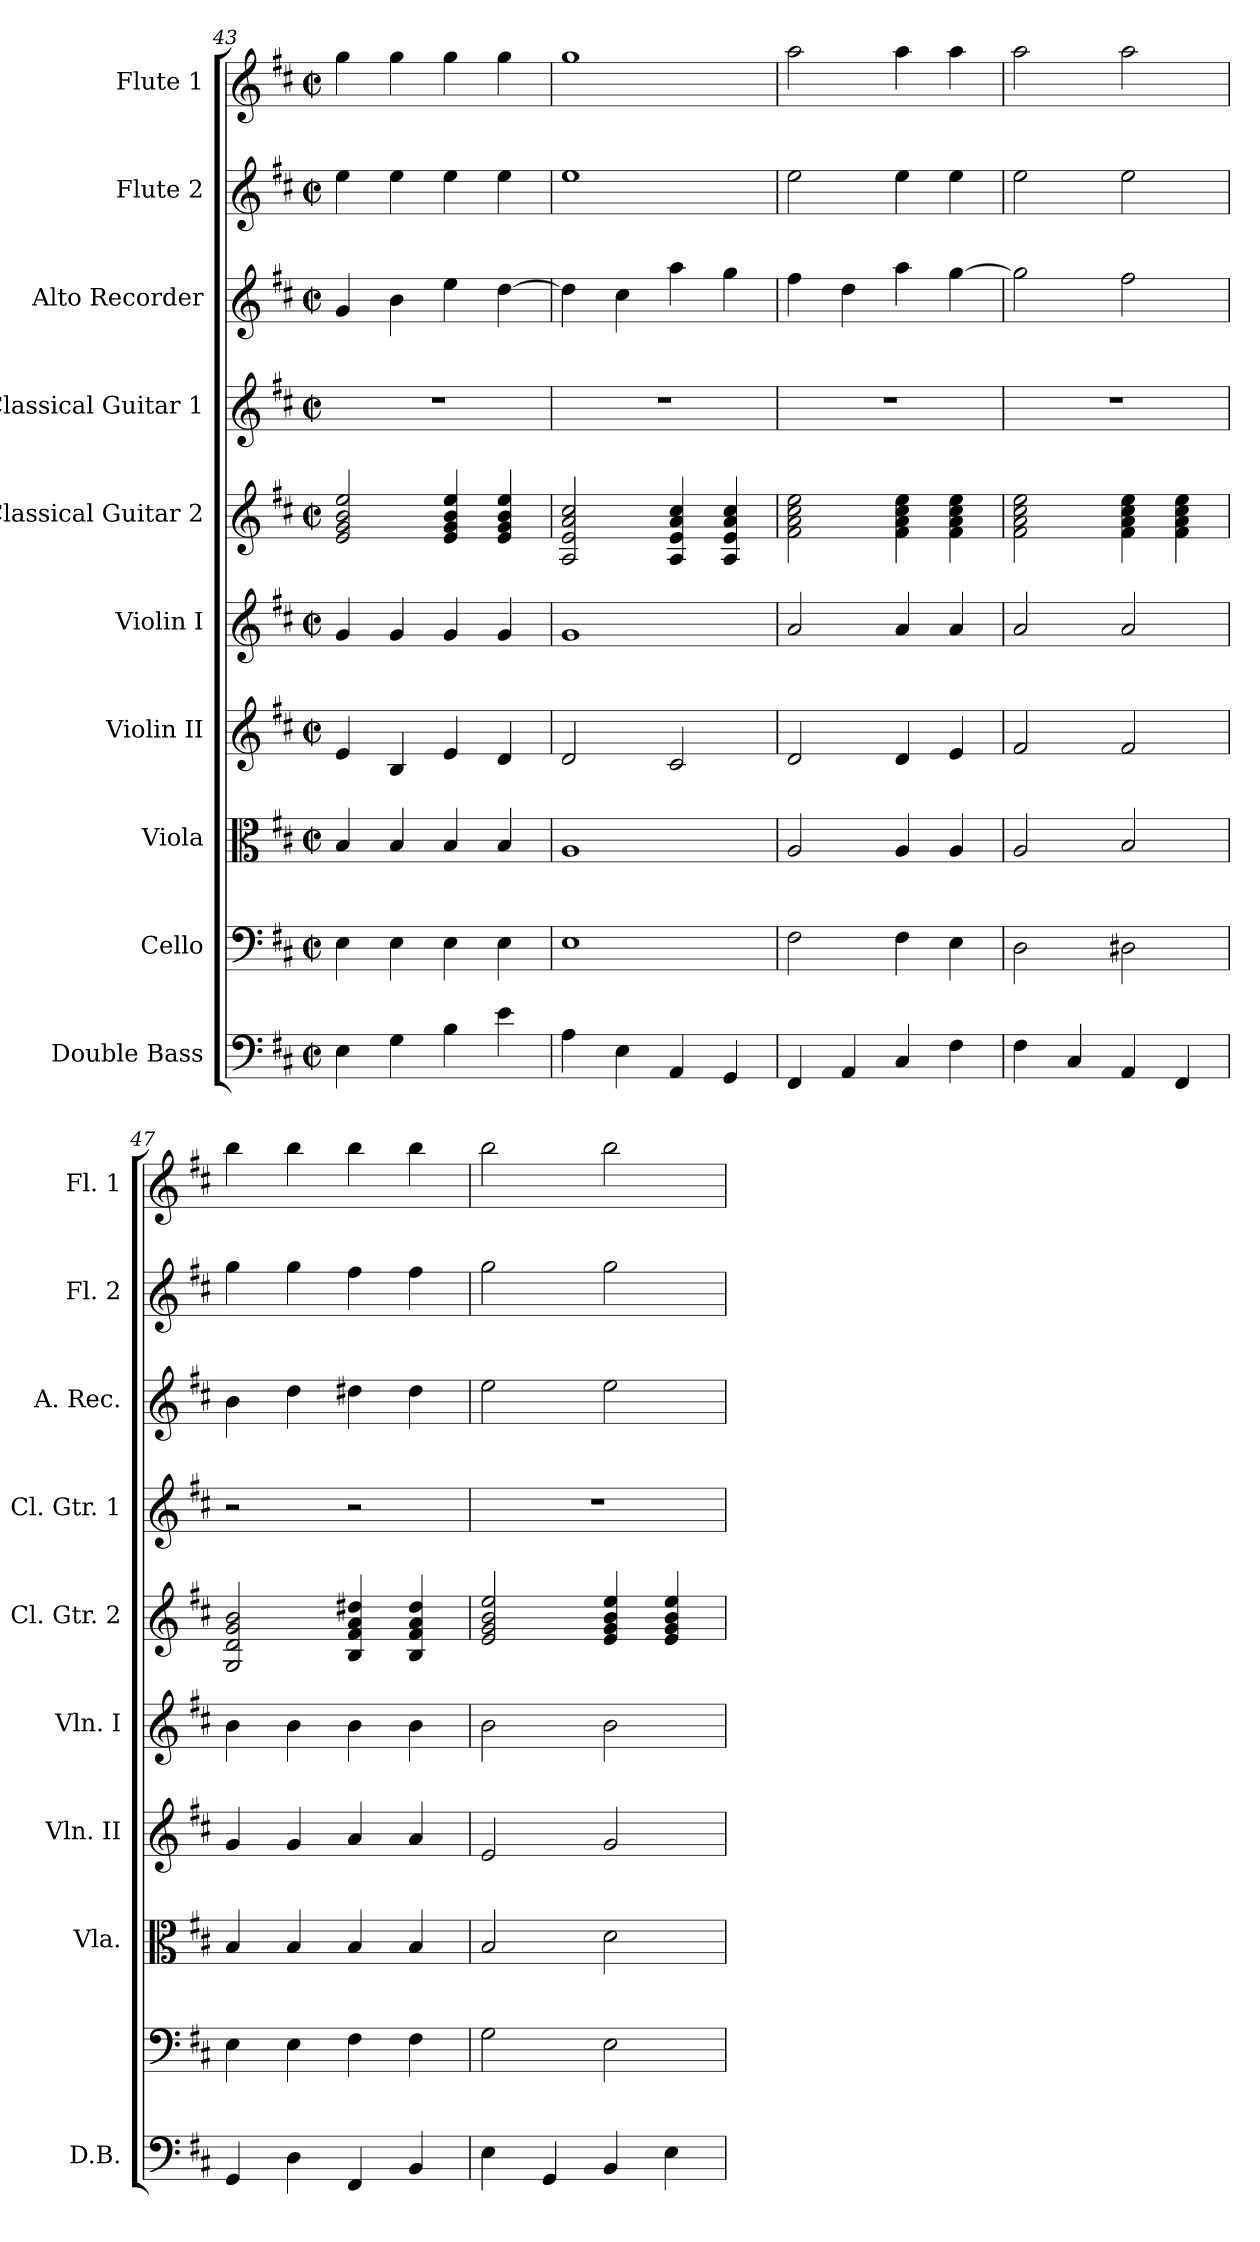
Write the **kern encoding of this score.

**kern	**kern	**kern	**kern	**kern	**kern	**kern	**kern	**kern	**kern
*part10	*part9	*part8	*part7	*part6	*part5	*part4	*part3	*part2	*part1
*staff10	*staff9	*staff8	*staff7	*staff6	*staff5	*staff4	*staff3	*staff2	*staff1
*I"Double Bass	*I"Cello	*I"Viola	*I"Violin II	*I"Violin I	*I"Classical Guitar 2	*I"Classical Guitar 1	*I"Alto Recorder	*I"Flute 2	*I"Flute 1
*I'D.B.	*	*I'Vla.	*I'Vln. II	*I'Vln. I	*I'Cl. Gtr. 2	*I'Cl. Gtr. 1	*I'A. Rec.	*I'Fl. 2	*I'Fl. 1
*clefF4	*clefF4	*clefC3	*clefG2	*clefG2	*clefG2	*clefG2	*clefG2	*clefG2	*clefG2
*ITrd7c12	*	*	*	*	*ITrd7c12	*ITrd7c12	*	*	*
*k[f#c#]	*k[f#c#]	*k[f#c#]	*k[f#c#]	*k[f#c#]	*k[f#c#]	*k[f#c#]	*k[f#c#]	*k[f#c#]	*k[f#c#]
*D:	*D:	*D:	*D:	*D:	*D:	*D:	*D:	*D:	*D:
*M2/2	*M2/2	*M2/2	*M2/2	*M2/2	*M2/2	*M2/2	*M2/2	*M2/2	*M2/2
*met(c|)	*met(c|)	*met(c|)	*met(c|)	*met(c|)	*met(c|)	*met(c|)	*met(c|)	*met(c|)	*met(c|)
=43	=43	=43	=43	=43	=43	=43	=43	=43	=43
4EE\	4E\	4B/	4e/	4g/	2E/ 2G/ 2B/ 2e/	1r	4g/	4ee\	4gg\
4GG\	4E\	4B/	4B/	4g/	.	.	4b\	4ee\	4gg\
4BB\	4E\	4B/	4e/	4g/	4E/ 4G/ 4B/ 4e/	.	4ee\	4ee\	4gg\
4E\	4E\	4B/	4d/	4g/	4E/ 4G/ 4B/ 4e/	.	[4dd\	4ee\	4gg\
=44	=44	=44	=44	=44	=44	=44	=44	=44	=44
4AA\	1E	1A	2d/	1g	2AA/ 2E/ 2A/ 2c#/	1r	4dd\]	1ee	1gg
4EE\	.	.	.	.	.	.	4cc#\	.	.
4AAA/	.	.	2c#/	.	4AA/ 4E/ 4A/ 4c#/	.	4aa\	.	.
4GGG/	.	.	.	.	4AA/ 4E/ 4A/ 4c#/	.	4gg\	.	.
=45	=45	=45	=45	=45	=45	=45	=45	=45	=45
4FFF#/	2F#\	2A/	2d/	2a/	2F#\ 2A\ 2c#\ 2e\	1r	4ff#\	2ee\	2aa\
4AAA/	.	.	.	.	.	.	4dd\	.	.
4CC#/	4F#\	4A/	4d/	4a/	4F#\ 4A\ 4c#\ 4e\	.	4aa\	4ee\	4aa\
4FF#\	4E\	4A/	4e/	4a/	4F#\ 4A\ 4c#\ 4e\	.	[4gg\	4ee\	4aa\
!!LO:PB:g=z
=46	=46	=46	=46	=46	=46	=46	=46	=46	=46
4FF#\	2D\	2A/	2f#/	2a/	2F#\ 2A\ 2c#\ 2e\	1r	2gg\]	2ee\	2aa\
4CC#/	.	.	.	.	.	.	.	.	.
4AAA/	2D#X\	2B/	2f#/	2a/	4F#\ 4A\ 4c#\ 4e\	.	2ff#\	2ee\	2aa\
4FFF#/	.	.	.	.	4F#\ 4A\ 4c#\ 4e\	.	.	.	.
=47	=47	=47	=47	=47	=47	=47	=47	=47	=47
4GGG/	4E\	4B/	4g/	4b\	2GG/ 2D/ 2G/ 2B/	2r	4b\	4gg\	4bb\
4DD\	4E\	4B/	4g/	4b\	.	.	4dd\	4gg\	4bb\
4FFF#/	4F#\	4B/	4a/	4b\	4BB/ 4F#/ 4A/ 4d#X/	2r	4dd#X\	4ff#\	4bb\
4BBB/	4F#\	4B/	4a/	4b\	4BB/ 4F#/ 4A/ 4d#/	.	4dd#\	4ff#\	4bb\
=48	=48	=48	=48	=48	=48	=48	=48	=48	=48
4EE\	2G\	2B/	2e/	2b\	2E/ 2G/ 2B/ 2e/	1r	2ee\	2gg\	2bb\
4GGG/	.	.	.	.	.	.	.	.	.
4BBB/	2E\	2d\	2g/	2b\	4E/ 4G/ 4B/ 4e/	.	2ee\	2gg\	2bb\
4EE\	.	.	.	.	4E/ 4G/ 4B/ 4e/	.	.	.	.
=	=	=	=	=	=	=	=	=	=
*-	*-	*-	*-	*-	*-	*-	*-	*-	*-
